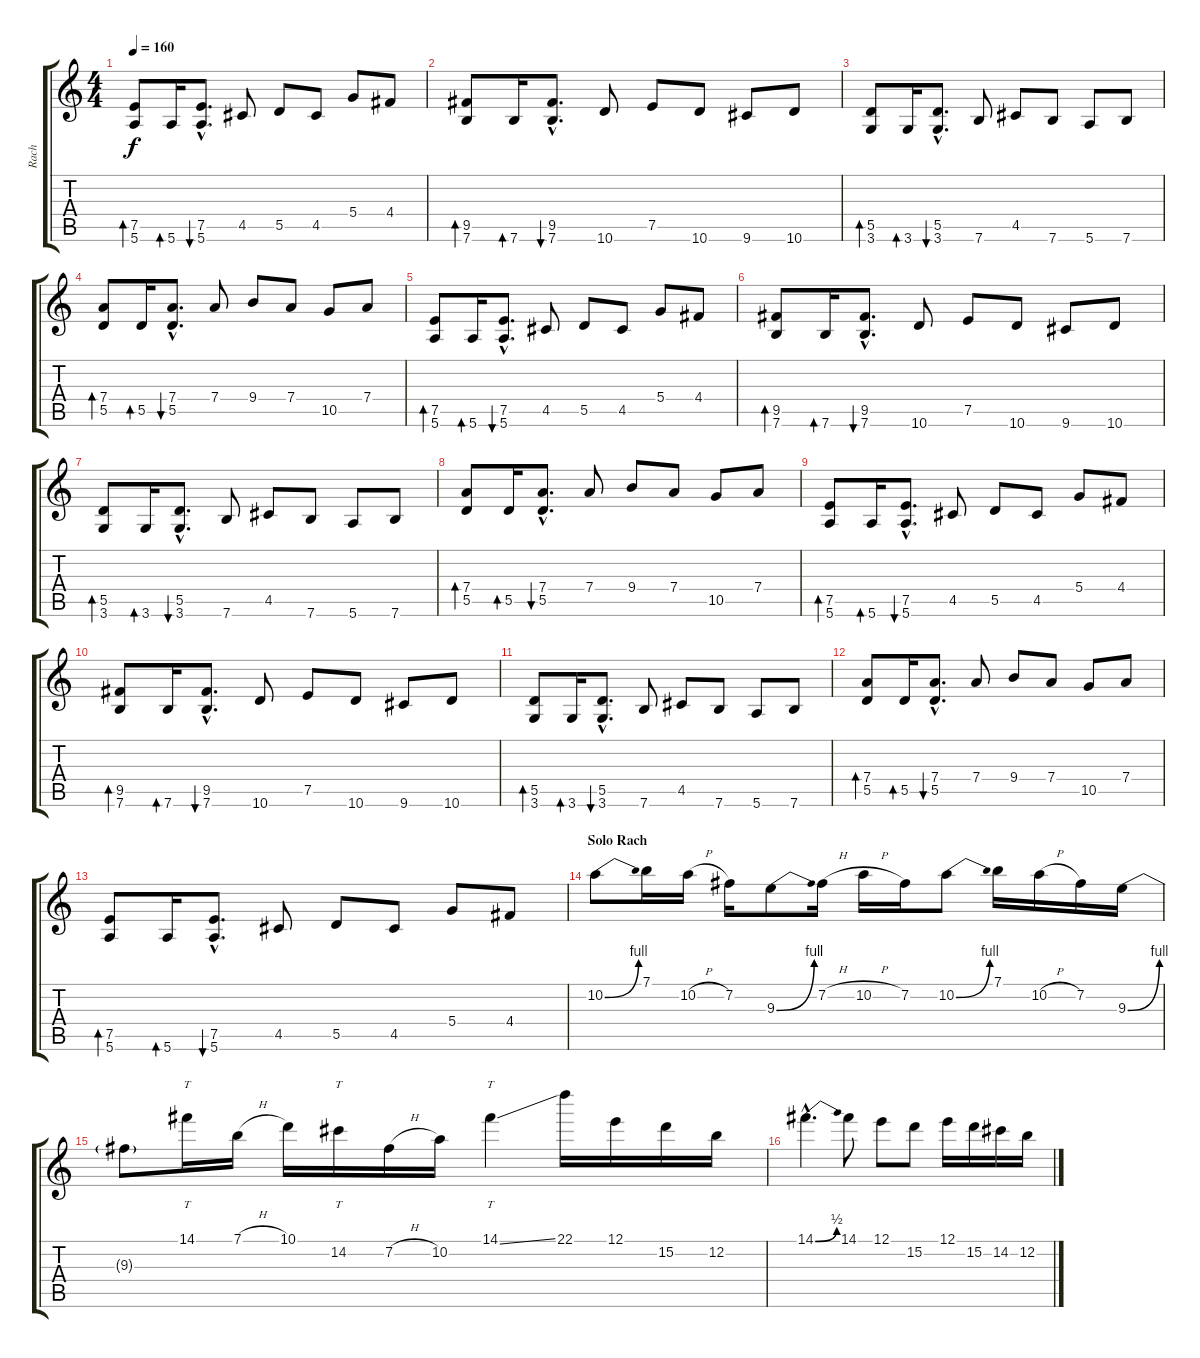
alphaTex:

\track ("Rach" "Rach") {instrument distortionguitar}
\staff {score tabs}
\tuning (E4 B3 G3 D3 A2 E2) {hide}
\ts (4 4)
\tempo 160
\clef g2
\ks c
(7.5 5.6).8{bd 30 dy f} 5.6.16{bd 30} (7.5{hac} 5.6{hac}).8{d bu 30} 4.5.8 5.5.8 4.5.8 5.4.8 4.4.8 |
(9.5 7.6).8{bd 30} 7.6.16{bd 30} (9.5{hac} 7.6{hac}).8{d bu 30} 10.6.8 7.5.8 10.6.8 9.6.8 10.6.8 |
(5.5 3.6).8{bd 30} 3.6.16{bd 30} (5.5{hac} 3.6{hac}).8{d bu 30} 7.6.8 4.5.8 7.6.8 5.6.8 7.6.8 |
(7.4 5.5).8{bd 30} 5.5.16{bd 30} (7.4{hac} 5.5{hac}).8{d bu 30} 7.4.8 9.4.8 7.4.8 10.5.8 7.4.8 |
(7.5 5.6).8{bd 30} 5.6.16{bd 30} (7.5{hac} 5.6{hac}).8{d bu 30} 4.5.8 5.5.8 4.5.8 5.4.8 4.4.8 |
(9.5 7.6).8{bd 30} 7.6.16{bd 30} (9.5{hac} 7.6{hac}).8{d bu 30} 10.6.8 7.5.8 10.6.8 9.6.8 10.6.8 |
(5.5 3.6).8{bd 30} 3.6.16{bd 30} (5.5{hac} 3.6{hac}).8{d bu 30} 7.6.8 4.5.8 7.6.8 5.6.8 7.6.8 |
(7.4 5.5).8{bd 30} 5.5.16{bd 30} (7.4{hac} 5.5{hac}).8{d bu 30} 7.4.8 9.4.8 7.4.8 10.5.8 7.4.8 |
(7.5 5.6).8{bd 30} 5.6.16{bd 30} (7.5{hac} 5.6{hac}).8{d bu 30} 4.5.8 5.5.8 4.5.8 5.4.8 4.4.8 |
(9.5 7.6).8{bd 30} 7.6.16{bd 30} (9.5{hac} 7.6{hac}).8{d bu 30} 10.6.8 7.5.8 10.6.8 9.6.8 10.6.8 |
(5.5 3.6).8{bd 30} 3.6.16{bd 30} (5.5{hac} 3.6{hac}).8{d bu 30} 7.6.8 4.5.8 7.6.8 5.6.8 7.6.8 |
(7.4 5.5).8{bd 30} 5.5.16{bd 30} (7.4{hac} 5.5{hac}).8{d bu 30} 7.4.8 9.4.8 7.4.8 10.5.8 7.4.8 |
(7.5 5.6).8{bd 30} 5.6.16{bd 30} (7.5{hac} 5.6{hac}).8{d bu 30} 4.5.8 5.5.8 4.5.8 5.4.8 4.4.8 |
\section ("" "Solo Rach")
10.2{be (bend 0 0 60 4)}.8 7.1.16 10.2{h}.16 7.2.16 9.3{be (bend 0 0 60 4)}.8 7.2{h}.16 10.2{h}.16 7.2.16 10.2{be (bend 0 0 60 4)}.8 7.1.16 10.2{h}.16 7.2.16 9.3{be (bend 0 0 60 4)}.16 |
9.3{t}.8 14.1.16{tt} 7.1{h}.16 10.1.16 14.2.16{tt} 7.2{h}.16 10.2.16 14.1{ss}.4{tt} 22.1.16 12.1.16 15.2.16 12.2.16 |
14.1{be (bend 0 0 60 2) hac}.4{d} 14.1.8 12.1.8 15.2.8 12.1.16 15.2.16 14.2.16 12.2.16
